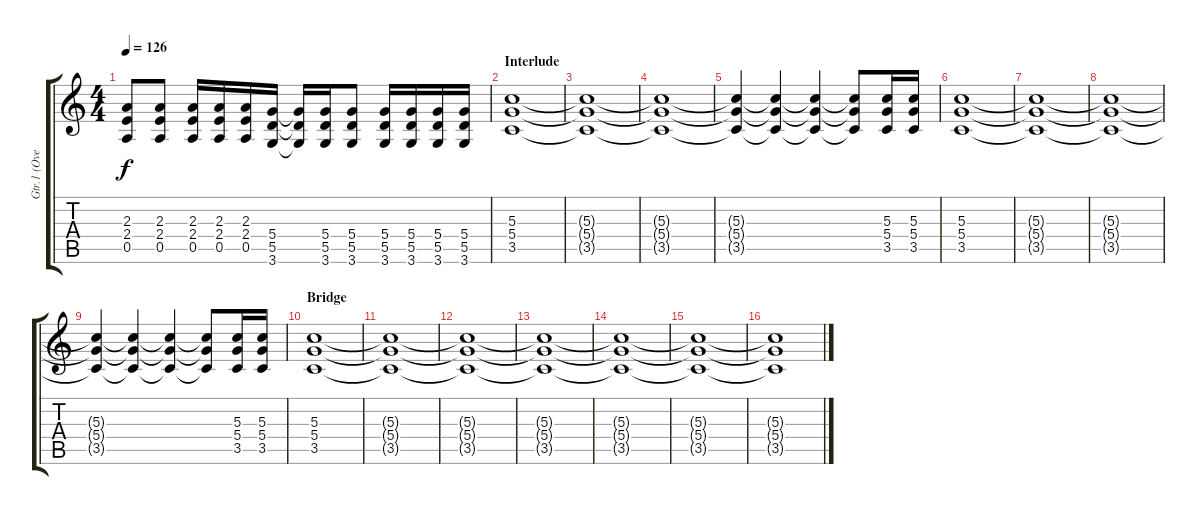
\track ("Gtr.1 (Overdriven)" "Gtr.1 (Ove") {instrument overdrivenguitar}
\staff {score tabs}
\tuning (E4 B3 G3 D3 A2 E2) {hide}
\ts (4 4)
\tempo 126
\clef g2
\ks c
(2.3 2.4 0.5).8{dy f} (2.3 2.4 0.5).8 (2.3 2.4 0.5).16 (2.3 2.4 0.5).16 (2.3 2.4 0.5).16 (5.4 5.5 3.6).16 (5.4{t} 5.5{t} 3.6{t}).16 (5.4 5.5 3.6).16 (5.4 5.5 3.6).8 (5.4 5.5 3.6).16 (5.4 5.5 3.6).16 (5.4 5.5 3.6).16 (5.4 5.5 3.6).16 |
\section ("" "Interlude")
(5.3 5.4 3.5).1 |
(5.3{t} 5.4{t} 3.5{t}).1 |
(5.3{t} 5.4{t} 3.5{t}).1 |
(5.3{t} 5.4{t} 3.5{t}).4 (5.3{t} 5.4{t} 3.5{t}).4 (5.3{t} 5.4{t} 3.5{t}).4 (5.3{t} 5.4{t} 3.5{t}).8 (5.3 5.4 3.5).16 (5.3 5.4 3.5).16 |
(5.3 5.4 3.5).1 |
(5.3{t} 5.4{t} 3.5{t}).1 |
(5.3{t} 5.4{t} 3.5{t}).1 |
(5.3{t} 5.4{t} 3.5{t}).4 (5.3{t} 5.4{t} 3.5{t}).4 (5.3{t} 5.4{t} 3.5{t}).4 (5.3{t} 5.4{t} 3.5{t}).8 (5.3 5.4 3.5).16 (5.3 5.4 3.5).16 |
\section ("" "Bridge")
(5.3 5.4 3.5).1 |
(5.3{t} 5.4{t} 3.5{t}).1 |
(5.3{t} 5.4{t} 3.5{t}).1 |
(5.3{t} 5.4{t} 3.5{t}).1 |
(5.3{t} 5.4{t} 3.5{t}).1 |
(5.3{t} 5.4{t} 3.5{t}).1 |
(5.3{t} 5.4{t} 3.5{t}).1
